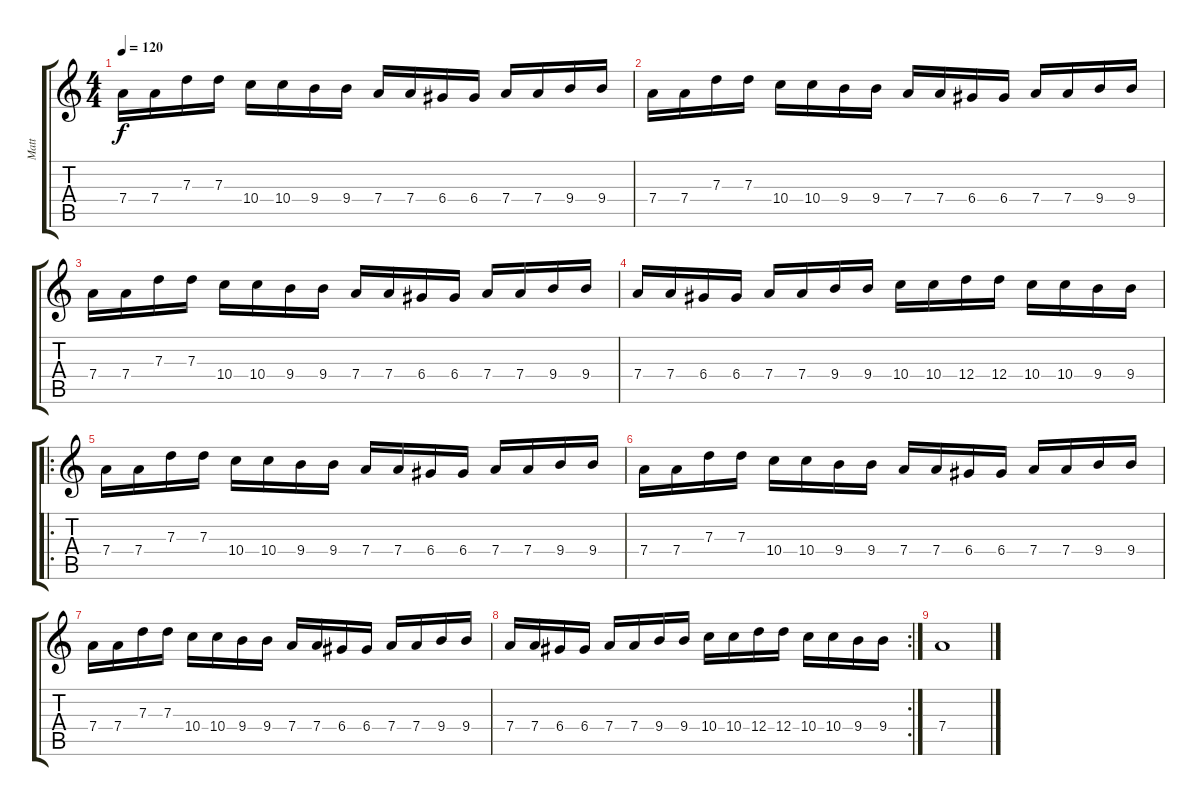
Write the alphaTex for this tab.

\track ("Matt" "Matt") {instrument distortionguitar}
\staff {score tabs}
\tuning (E4 B3 G3 D3 A2 E2) {hide}
\ts (4 4)
\tempo 120
\clef g2
\ks c
7.4.16{dy f instrument distortionguitar} 7.4.16 7.3.16 7.3.16 10.4.16 10.4.16 9.4.16 9.4.16 7.4.16 7.4.16 6.4.16 6.4.16 7.4.16 7.4.16 9.4.16 9.4.16 |
7.4.16 7.4.16 7.3.16 7.3.16 10.4.16 10.4.16 9.4.16 9.4.16 7.4.16 7.4.16 6.4.16 6.4.16 7.4.16 7.4.16 9.4.16 9.4.16 |
7.4.16 7.4.16 7.3.16 7.3.16 10.4.16 10.4.16 9.4.16 9.4.16 7.4.16 7.4.16 6.4.16 6.4.16 7.4.16 7.4.16 9.4.16 9.4.16 |
7.4.16 7.4.16 6.4.16 6.4.16 7.4.16 7.4.16 9.4.16 9.4.16 10.4.16 10.4.16 12.4.16 12.4.16 10.4.16 10.4.16 9.4.16 9.4.16 |
\ro
7.4.16 7.4.16 7.3.16 7.3.16 10.4.16 10.4.16 9.4.16 9.4.16 7.4.16 7.4.16 6.4.16 6.4.16 7.4.16 7.4.16 9.4.16 9.4.16 |
7.4.16 7.4.16 7.3.16 7.3.16 10.4.16 10.4.16 9.4.16 9.4.16 7.4.16 7.4.16 6.4.16 6.4.16 7.4.16 7.4.16 9.4.16 9.4.16 |
7.4.16 7.4.16 7.3.16 7.3.16 10.4.16 10.4.16 9.4.16 9.4.16 7.4.16 7.4.16 6.4.16 6.4.16 7.4.16 7.4.16 9.4.16 9.4.16 |
\rc 2
7.4.16 7.4.16 6.4.16 6.4.16 7.4.16 7.4.16 9.4.16 9.4.16 10.4.16 10.4.16 12.4.16 12.4.16 10.4.16 10.4.16 9.4.16 9.4.16 |
7.4.1
